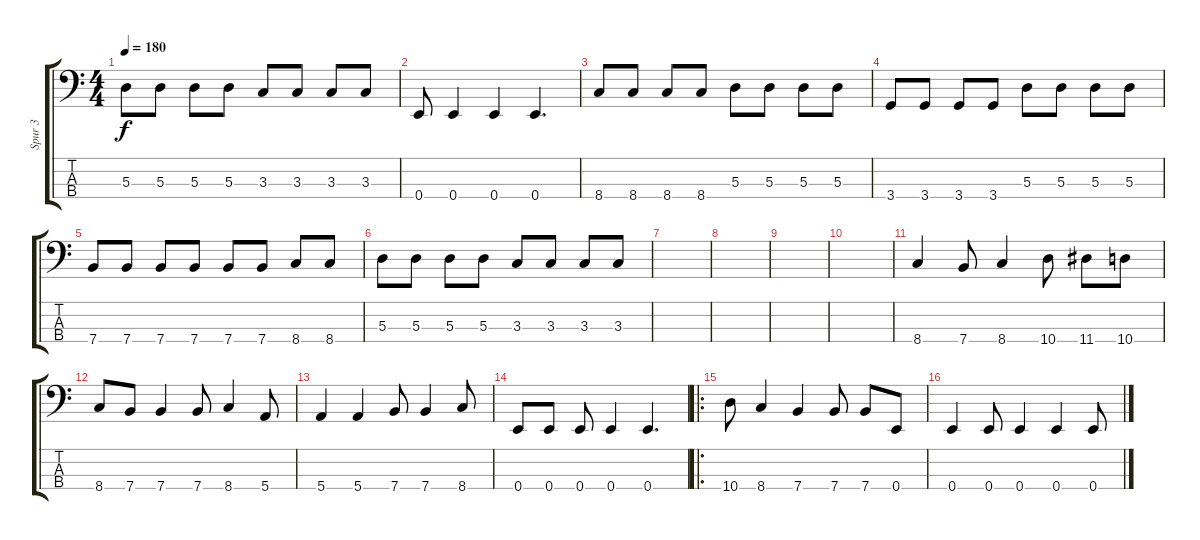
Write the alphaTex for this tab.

\track ("Spur 3" "Spur 3") {instrument electricbassfinger}
\staff {score tabs}
\tuning (G2 D2 A1 E1) {hide}
\ts (4 4)
\tempo 180
\clef f4
\ks c
5.3.8{dy f} 5.3.8 5.3.8 5.3.8 3.3.8 3.3.8 3.3.8 3.3.8 |
0.4.8 0.4.4 0.4.4 0.4.4{d} |
8.4.8 8.4.8 8.4.8 8.4.8 5.3.8 5.3.8 5.3.8 5.3.8 |
3.4.8 3.4.8 3.4.8 3.4.8 5.3.8 5.3.8 5.3.8 5.3.8 |
7.4.8 7.4.8 7.4.8 7.4.8 7.4.8 7.4.8 8.4.8 8.4.8 |
5.3.8 5.3.8 5.3.8 5.3.8 3.3.8 3.3.8 3.3.8 3.3.8 |
|
|
|
|
8.4.4 7.4.8 8.4.4 10.4.8 11.4.8 10.4.8 |
8.4.8 7.4.8 7.4.4 7.4.8 8.4.4 5.4.8 |
5.4.4 5.4.4 7.4.8 7.4.4 8.4.8 |
0.4.8 0.4.8 0.4.8 0.4.4 0.4.4{d} |
\ro
10.4.8 8.4.4 7.4.4 7.4.8 7.4.8 0.4.8 |
0.4.4 0.4.8 0.4.4 0.4.4 0.4.8
